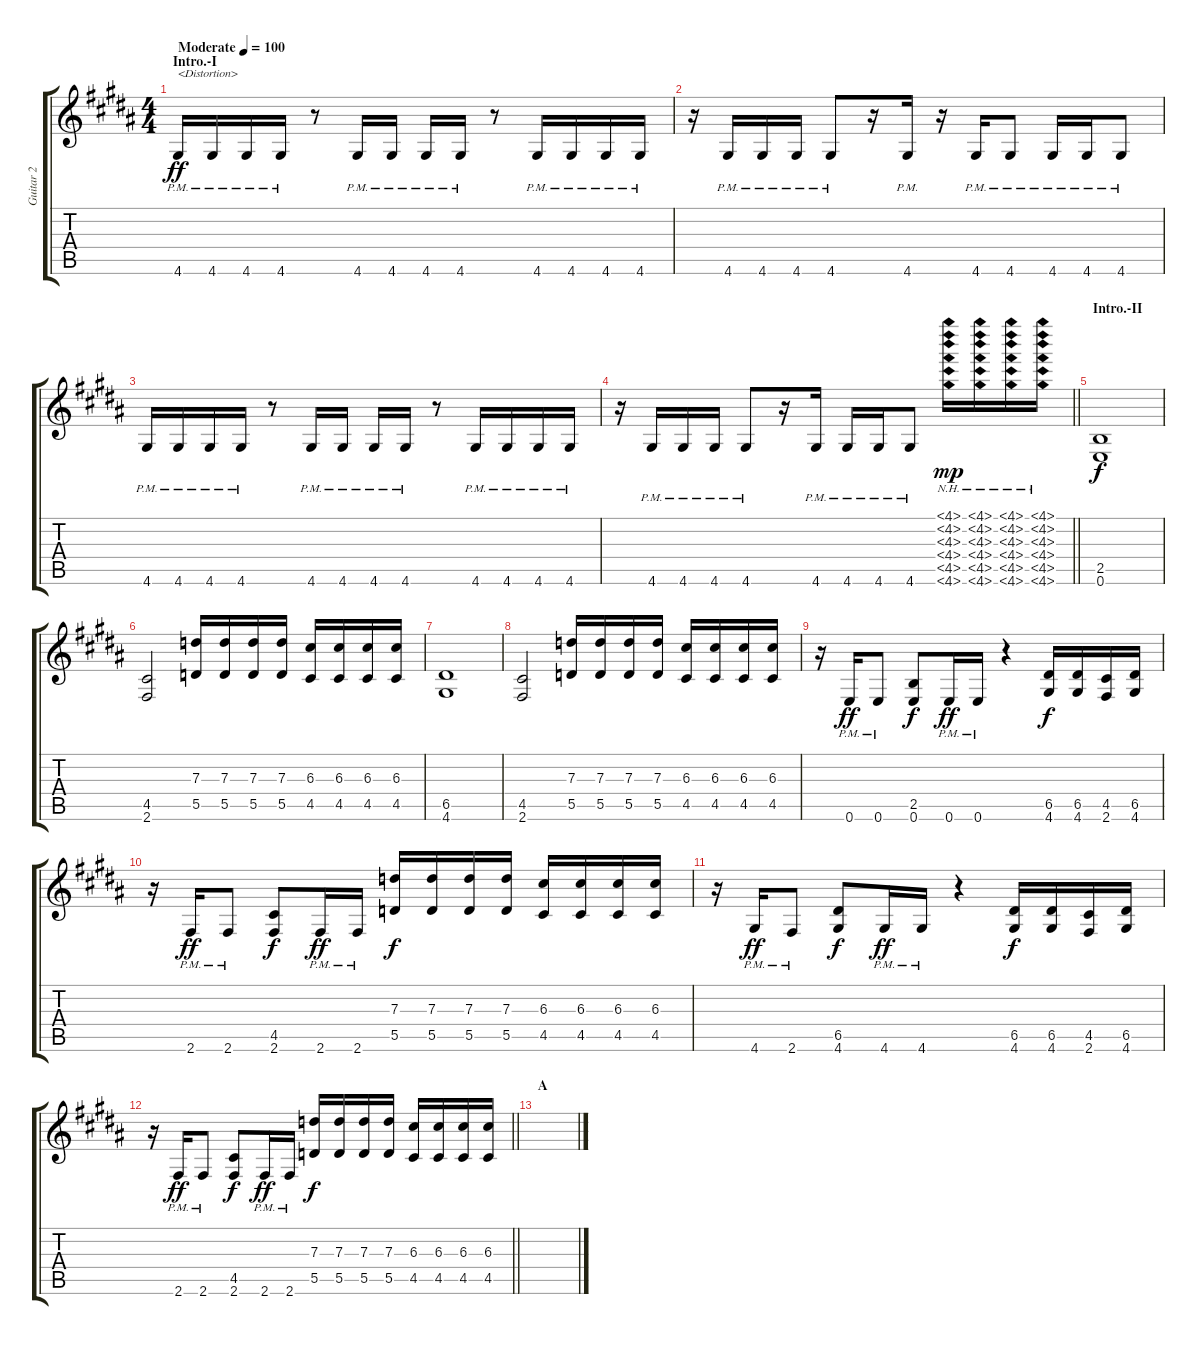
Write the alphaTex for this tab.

\track ("Guitar 2" "Guitar 2") {instrument distortionguitar}
\staff {score tabs}
\tuning (E4 B3 G3 D3 A2 E2) {hide}
\ts (4 4)
\section ("" "Intro.-I")
\tempo (100 "Moderate")
\clef g2
\ks b
4.6{pm}.16{txt "<Distortion>" dy ff instrument distortionguitar} 4.6{pm}.16 4.6{pm}.16 4.6{pm}.16 r.8 4.6{pm}.16 4.6{pm}.16 4.6{pm}.16 4.6{pm}.16 r.8 4.6{pm}.16 4.6{pm}.16 4.6{pm}.16 4.6{pm}.16 |
r.16 4.6{pm}.16 4.6{pm}.16 4.6{pm}.16 4.6{pm}.8 r.16 4.6{pm}.16 r.16 4.6{pm}.16 4.6{pm}.8 4.6{pm}.16 4.6{pm}.16 4.6{pm}.8 |
4.6{pm}.16 4.6{pm}.16 4.6{pm}.16 4.6{pm}.16 r.8 4.6{pm}.16 4.6{pm}.16 4.6{pm}.16 4.6{pm}.16 r.8 4.6{pm}.16 4.6{pm}.16 4.6{pm}.16 4.6{pm}.16 |
\barLineRight lightlight
r.16 4.6{pm}.16 4.6{pm}.16 4.6{pm}.16 4.6{pm}.8 r.16 4.6{pm}.16 4.6{pm}.16 4.6{pm}.16 4.6{pm}.8 (4.1{nh} 4.2{nh} 4.3{nh} 4.4{nh} 4.5{nh} 4.6{nh}).16{dy mp} (4.1{nh} 4.2{nh} 4.3{nh} 4.4{nh} 4.5{nh} 4.6{nh}).16 (4.1{nh} 4.2{nh} 4.3{nh} 4.4{nh} 4.5{nh} 4.6{nh}).16 (4.1{nh} 4.2{nh} 4.3{nh} 4.4{nh} 4.5{nh} 4.6{nh}).16 |
\section ("" "Intro.-II")
(2.5 0.6).1{dy f} |
(4.5 2.6).2 (7.3 5.5).16 (7.3 5.5).16 (7.3 5.5).16 (7.3 5.5).16 (6.3 4.5).16 (6.3 4.5).16 (6.3 4.5).16 (6.3 4.5).16 |
(6.5 4.6).1 |
(4.5 2.6).2 (7.3 5.5).16 (7.3 5.5).16 (7.3 5.5).16 (7.3 5.5).16 (6.3 4.5).16 (6.3 4.5).16 (6.3 4.5).16 (6.3 4.5).16 |
r.16 0.6{pm}.16{dy ff} 0.6{pm}.8 (2.5 0.6).8{dy f} 0.6{pm}.16{dy ff} 0.6{pm}.16 r.4 (6.5 4.6).16{dy f} (6.5 4.6).16 (4.5 2.6).16 (6.5 4.6).16 |
r.16 2.6{pm}.16{dy ff} 2.6{pm}.8 (4.5 2.6).8{dy f} 2.6{pm}.16{dy ff} 2.6{pm}.16 (7.3 5.5).16{dy f} (7.3 5.5).16 (7.3 5.5).16 (7.3 5.5).16 (6.3 4.5).16 (6.3 4.5).16 (6.3 4.5).16 (6.3 4.5).16 |
r.16 4.6{pm}.16{dy ff} 2.6{pm}.8 (6.5 4.6).8{dy f} 4.6{pm}.16{dy ff} 4.6{pm}.16 r.4 (6.5 4.6).16{dy f} (6.5 4.6).16 (4.5 2.6).16 (6.5 4.6).16 |
\barLineRight lightlight
r.16 2.6{pm}.16{dy ff} 2.6{pm}.8 (4.5 2.6).8{dy f} 2.6{pm}.16{dy ff} 2.6{pm}.16 (7.3 5.5).16{dy f} (7.3 5.5).16 (7.3 5.5).16 (7.3 5.5).16 (6.3 4.5).16 (6.3 4.5).16 (6.3 4.5).16 (6.3 4.5).16 |
\section ("" "A")
